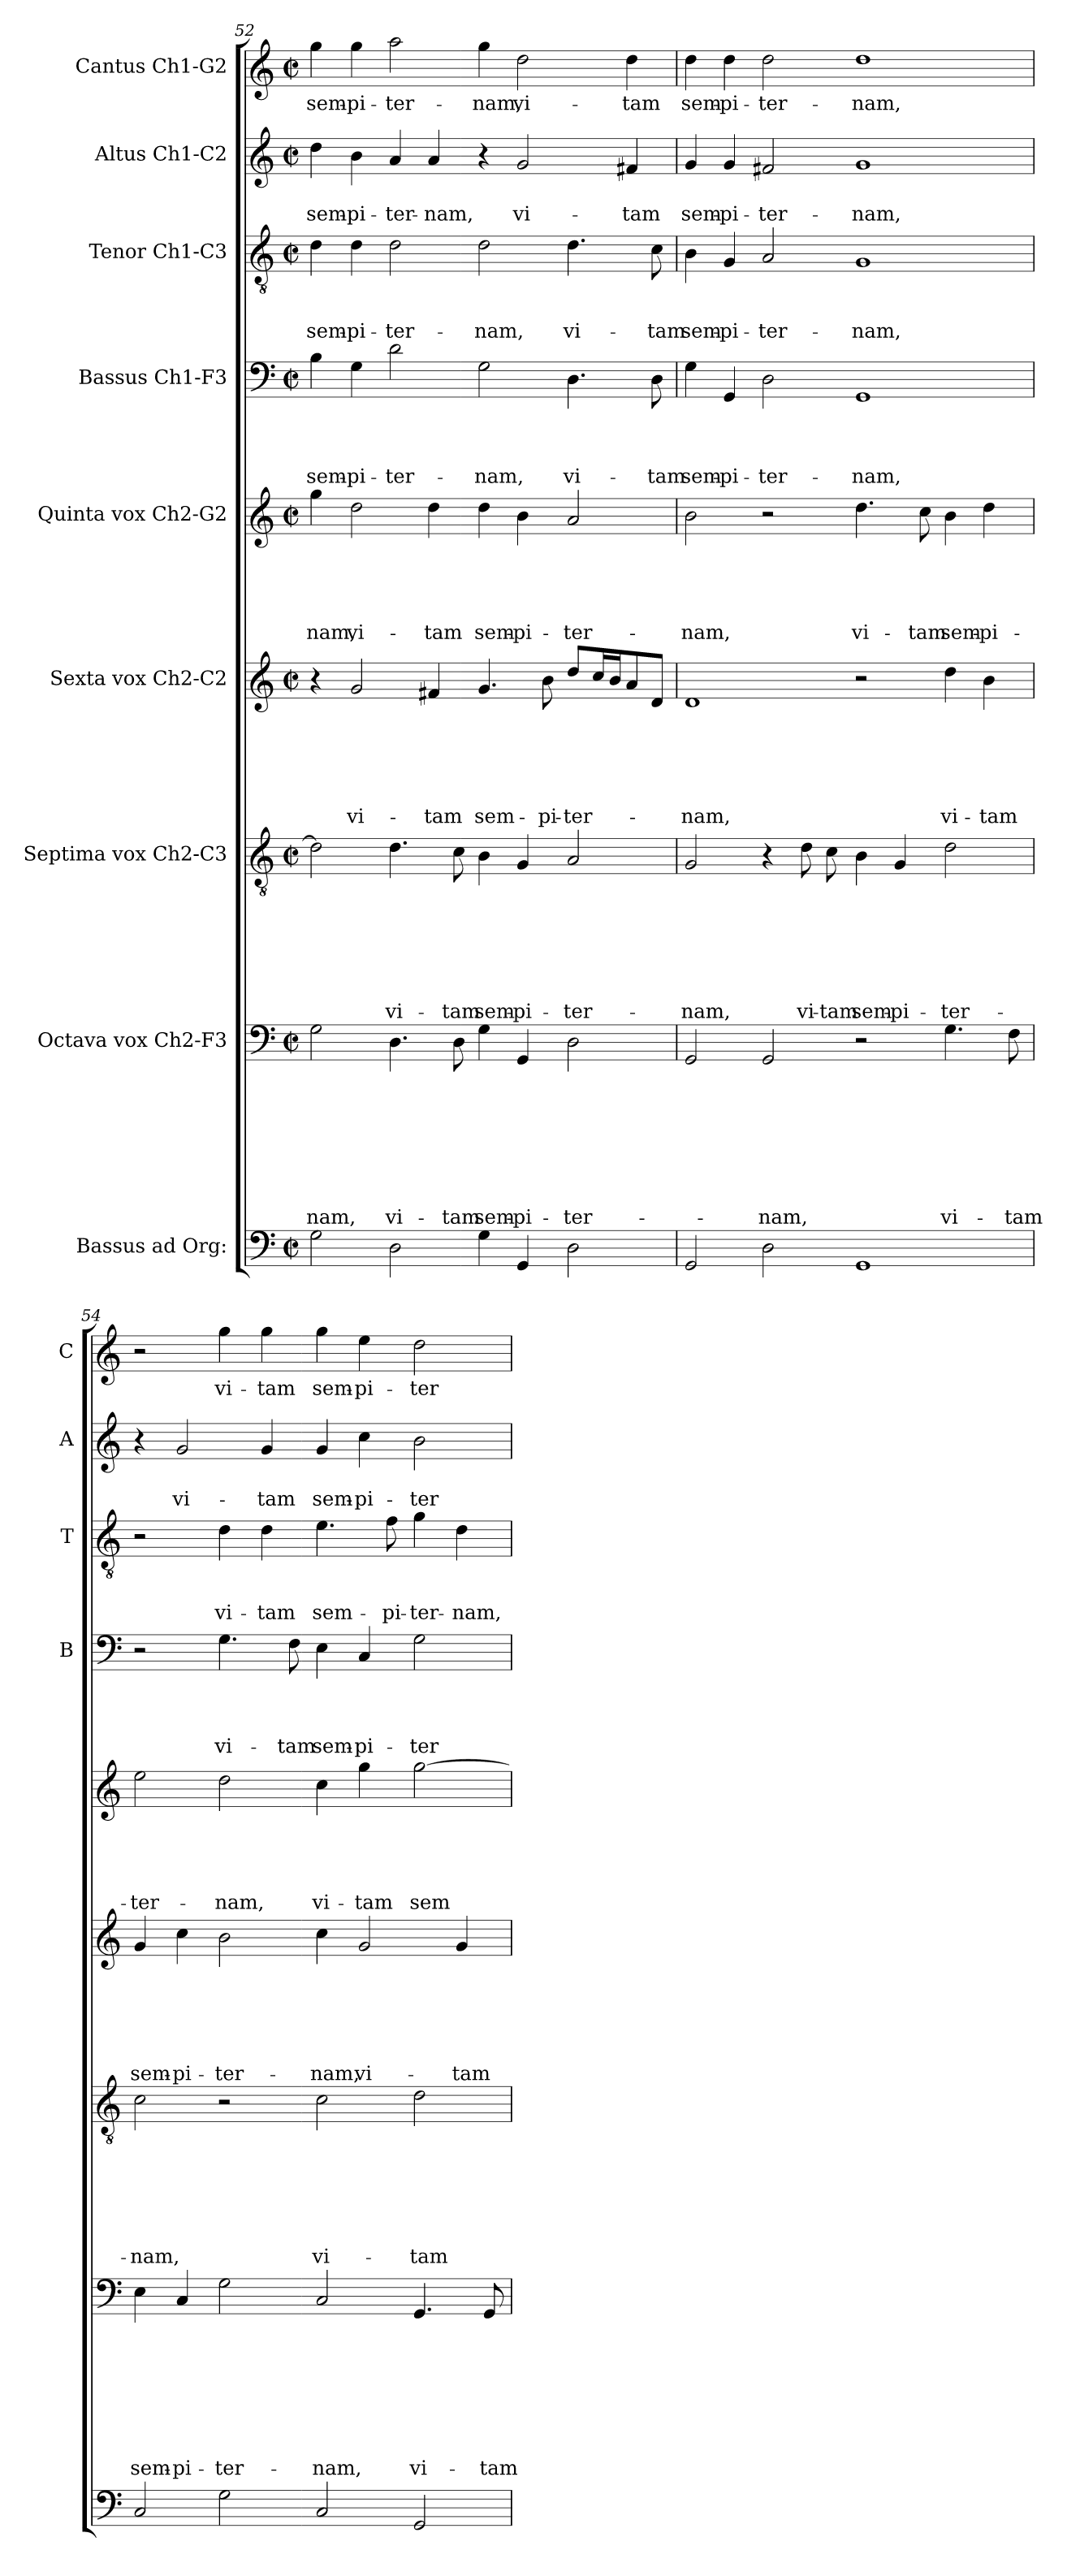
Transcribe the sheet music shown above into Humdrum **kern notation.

**kern	**kern	**text	**text	**text	**text	**text	**text	**text	**text	**kern	**text	**text	**text	**text	**text	**text	**text	**kern	**text	**text	**text	**text	**text	**text	**kern	**text	**text	**text	**text	**text	**kern	**text	**text	**text	**text	**kern	**text	**text	**text	**kern	**text	**text	**kern	**text
*part9	*part8	*part8	*part8	*part8	*part8	*part8	*part8	*part8	*part8	*part7	*part7	*part7	*part7	*part7	*part7	*part7	*part7	*part6	*part6	*part6	*part6	*part6	*part6	*part6	*part5	*part5	*part5	*part5	*part5	*part5	*part4	*part4	*part4	*part4	*part4	*part3	*part3	*part3	*part3	*part2	*part2	*part2	*part1	*part1
*staff9	*staff8	*staff8	*staff8	*staff8	*staff8	*staff8	*staff8	*staff8	*staff8	*staff7	*staff7	*staff7	*staff7	*staff7	*staff7	*staff7	*staff7	*staff6	*staff6	*staff6	*staff6	*staff6	*staff6	*staff6	*staff5	*staff5	*staff5	*staff5	*staff5	*staff5	*staff4	*staff4	*staff4	*staff4	*staff4	*staff3	*staff3	*staff3	*staff3	*staff2	*staff2	*staff2	*staff1	*staff1
*I"Bassus ad Org:	*I"Octava vox Ch2-F3	*	*	*	*	*	*	*	*	*I"Septima vox Ch2-C3	*	*	*	*	*	*	*	*I"Sexta vox Ch2-C2	*	*	*	*	*	*	*I"Quinta vox Ch2-G2	*	*	*	*	*	*I"Bassus Ch1-F3	*	*	*	*	*I"Tenor Ch1-C3	*	*	*	*I"Altus Ch1-C2	*	*	*I"Cantus Ch1-G2	*
*	*	*	*	*	*	*	*	*	*	*	*	*	*	*	*	*	*	*	*	*	*	*	*	*	*	*	*	*	*	*	*I'B	*	*	*	*	*I'T	*	*	*	*I'A	*	*	*I'C	*
!!LO:PB:g=z
*clefF4	*clefF4	*	*	*	*	*	*	*	*	*clefGv2	*	*	*	*	*	*	*	*clefG2	*	*	*	*	*	*	*clefG2	*	*	*	*	*	*clefF4	*	*	*	*	*clefGv2	*	*	*	*clefG2	*	*	*clefG2	*
*k[]	*k[]	*	*	*	*	*	*	*	*	*k[]	*	*	*	*	*	*	*	*k[]	*	*	*	*	*	*	*k[]	*	*	*	*	*	*k[]	*	*	*	*	*k[]	*	*	*	*k[]	*	*	*k[]	*
*C:	*C:	*	*	*	*	*	*	*	*	*C:	*	*	*	*	*	*	*	*C:	*	*	*	*	*	*	*C:	*	*	*	*	*	*C:	*	*	*	*	*C:	*	*	*	*C:	*	*	*C:	*
*M2/2	*M2/2	*	*	*	*	*	*	*	*	*M2/2	*	*	*	*	*	*	*	*M2/2	*	*	*	*	*	*	*M2/2	*	*	*	*	*	*M2/2	*	*	*	*	*M2/2	*	*	*	*M2/2	*	*	*M2/2	*
*met(c|)	*met(c|)	*	*	*	*	*	*	*	*	*met(c|)	*	*	*	*	*	*	*	*met(c|)	*	*	*	*	*	*	*met(c|)	*	*	*	*	*	*met(c|)	*	*	*	*	*met(c|)	*	*	*	*met(c|)	*	*	*met(c|)	*
=52	=52	=52	=52	=52	=52	=52	=52	=52	=52	=52	=52	=52	=52	=52	=52	=52	=52	=52	=52	=52	=52	=52	=52	=52	=52	=52	=52	=52	=52	=52	=52	=52	=52	=52	=52	=52	=52	=52	=52	=52	=52	=52	=52	=52
!	!	!	!	!	!	!	!	!	!LO:LY:b	!	!	!	!	!	!	!	!	!	!	!	!	!	!	!	!	!	!	!	!	!LO:LY:b	!	!	!	!	!LO:LY:b	!	!	!	!LO:LY:b	!	!	!LO:LY:b	!	!LO:LY:b
2G\	2G\	.	.	.	.	.	.	.	-nam,	2d\]	.	.	.	.	.	.	.	4r	.	.	.	.	.	.	4gg\	.	.	.	.	-nam,	4B\	.	.	.	sem-	4d\	.	.	sem-	4dd\	.	sem-	4gg\	sem-
!	!	!	!	!	!	!	!	!	!	!	!	!	!	!	!	!	!	!	!	!	!	!	!	!LO:LY:b	!	!	!	!	!	!LO:LY:b	!	!	!	!	!LO:LY:b	!	!	!	!LO:LY:b	!	!	!LO:LY:b	!	!LO:LY:b
.	.	.	.	.	.	.	.	.	.	.	.	.	.	.	.	.	.	2g/	.	.	.	.	.	vi-	2dd\	.	.	.	.	vi-	4G\	.	.	.	-pi-	4d\	.	.	-pi-	4b\	.	-pi-	4gg\	-pi-
!	!	!	!	!	!	!	!	!	!LO:LY:b	!	!	!	!	!	!	!	!LO:LY:b	!	!	!	!	!	!	!	!	!	!	!	!	!	!	!	!	!	!LO:LY:b	!	!	!	!LO:LY:b	!	!	!LO:LY:b	!	!LO:LY:b
2D\	4.D\	.	.	.	.	.	.	.	vi-	4.d\	.	.	.	.	.	.	vi-	.	.	.	.	.	.	.	.	.	.	.	.	.	2d\	.	.	.	-ter-	2d\	.	.	-ter-	4a/	.	-ter-	2aa\	-ter-
!	!	!	!	!	!	!	!	!	!	!	!	!	!	!	!	!	!	!	!	!	!	!	!	!LO:LY:b	!	!	!	!	!	!LO:LY:b	!	!	!	!	!	!	!	!	!	!	!	!LO:LY:b	!	!
.	.	.	.	.	.	.	.	.	.	.	.	.	.	.	.	.	.	4f#X/	.	.	.	.	.	-tam	4dd\	.	.	.	.	-tam	.	.	.	.	.	.	.	.	.	4a/	.	-nam,	.	.
!	!	!	!	!	!	!	!	!	!LO:LY:b	!	!	!	!	!	!	!	!LO:LY:b	!	!	!	!	!	!	!	!	!	!	!	!	!	!	!	!	!	!	!	!	!	!	!	!	!	!	!
.	8D\	.	.	.	.	.	.	.	-tam	8c\	.	.	.	.	.	.	-tam	.	.	.	.	.	.	.	.	.	.	.	.	.	.	.	.	.	.	.	.	.	.	.	.	.	.	.
!	!	!	!	!	!	!	!	!	!LO:LY:b	!	!	!	!	!	!	!	!LO:LY:b	!	!	!	!	!	!	!LO:LY:b	!	!	!	!	!	!LO:LY:b	!	!	!	!	!LO:LY:b	!	!	!	!LO:LY:b	!	!	!	!	!LO:LY:b
4G\	4G\	.	.	.	.	.	.	.	sem-	4B\	.	.	.	.	.	.	sem-	4.g/	.	.	.	.	.	sem-	4dd\	.	.	.	.	sem-	2G\	.	.	.	-nam,	2d\	.	.	-nam,	4r	.	.	4gg\	-nam,
!	!	!	!	!	!	!	!	!	!LO:LY:b	!	!	!	!	!	!	!	!LO:LY:b	!	!	!	!	!	!	!	!	!	!	!	!	!LO:LY:b	!	!	!	!	!	!	!	!	!	!	!	!LO:LY:b	!	!LO:LY:b
4GG/	4GG/	.	.	.	.	.	.	.	-pi-	4G/	.	.	.	.	.	.	-pi-	.	.	.	.	.	.	.	4b\	.	.	.	.	-pi-	.	.	.	.	.	.	.	.	.	2g/	.	vi-	2dd\	vi-
!	!	!	!	!	!	!	!	!	!	!	!	!	!	!	!	!	!	!	!	!	!	!	!	!LO:LY:b	!	!	!	!	!	!	!	!	!	!	!	!	!	!	!	!	!	!	!	!
.	.	.	.	.	.	.	.	.	.	.	.	.	.	.	.	.	.	8b\	.	.	.	.	.	-pi-	.	.	.	.	.	.	.	.	.	.	.	.	.	.	.	.	.	.	.	.
!	!	!	!	!	!	!	!	!	!LO:LY:b	!	!	!	!	!	!	!	!LO:LY:b	!	!	!	!	!	!	!LO:LY:b	!	!	!	!	!	!LO:LY:b	!	!	!	!	!LO:LY:b	!	!	!	!LO:LY:b	!	!	!	!	!
2D\	2D\	.	.	.	.	.	.	.	-ter-	2A/	.	.	.	.	.	.	-ter-	8dd/L	.	.	.	.	.	-ter-	2a/	.	.	.	.	-ter-	4.D\	.	.	.	vi-	4.d\	.	.	vi-	.	.	.	.	.
.	.	.	.	.	.	.	.	.	.	.	.	.	.	.	.	.	.	16cc/L	.	.	.	.	.	.	.	.	.	.	.	.	.	.	.	.	.	.	.	.	.	.	.	.	.	.
.	.	.	.	.	.	.	.	.	.	.	.	.	.	.	.	.	.	16b/J	.	.	.	.	.	.	.	.	.	.	.	.	.	.	.	.	.	.	.	.	.	.	.	.	.	.
!	!	!	!	!	!	!	!	!	!	!	!	!	!	!	!	!	!	!	!	!	!	!	!	!	!	!	!	!	!	!	!	!	!	!	!	!	!	!	!	!	!	!LO:LY:b	!	!LO:LY:b
.	.	.	.	.	.	.	.	.	.	.	.	.	.	.	.	.	.	8a/	.	.	.	.	.	.	.	.	.	.	.	.	.	.	.	.	.	.	.	.	.	4f#X/	.	-tam	4dd\	-tam
!	!	!	!	!	!	!	!	!	!	!	!	!	!	!	!	!	!	!	!	!	!	!	!	!	!	!	!	!	!	!	!	!	!	!	!LO:LY:b	!	!	!	!LO:LY:b	!	!	!	!	!
.	.	.	.	.	.	.	.	.	.	.	.	.	.	.	.	.	.	8d/J	.	.	.	.	.	.	.	.	.	.	.	.	8D\	.	.	.	-tam	8c\	.	.	-tam	.	.	.	.	.
=53	=53	=53	=53	=53	=53	=53	=53	=53	=53	=53	=53	=53	=53	=53	=53	=53	=53	=53	=53	=53	=53	=53	=53	=53	=53	=53	=53	=53	=53	=53	=53	=53	=53	=53	=53	=53	=53	=53	=53	=53	=53	=53	=53	=53
!	!	!	!	!	!	!	!	!	!	!	!	!	!	!	!	!	!LO:LY:b	!	!	!	!	!	!	!LO:LY:b	!	!	!	!	!	!LO:LY:b	!	!	!	!	!LO:LY:b	!	!	!	!LO:LY:b	!	!	!LO:LY:b	!	!LO:LY:b
2GG/	2GG/	.	.	.	.	.	.	.	.	2G/	.	.	.	.	.	.	-nam,	1d	.	.	.	.	.	-nam,	2b\	.	.	.	.	-nam,	4G\	.	.	.	sem-	4B\	.	.	sem-	4g/	.	sem-	4dd\	sem-
!	!	!	!	!	!	!	!	!	!	!	!	!	!	!	!	!	!	!	!	!	!	!	!	!	!	!	!	!	!	!	!	!	!	!	!LO:LY:b	!	!	!	!LO:LY:b	!	!	!LO:LY:b	!	!LO:LY:b
.	.	.	.	.	.	.	.	.	.	.	.	.	.	.	.	.	.	.	.	.	.	.	.	.	.	.	.	.	.	.	4GG/	.	.	.	-pi-	4G/	.	.	-pi-	4g/	.	-pi-	4dd\	-pi-
!	!	!	!	!	!	!	!	!	!LO:LY:b	!	!	!	!	!	!	!	!	!	!	!	!	!	!	!	!	!	!	!	!	!	!	!	!	!	!LO:LY:b	!	!	!	!LO:LY:b	!	!	!LO:LY:b	!	!LO:LY:b
2D\	2GG/	.	.	.	.	.	.	.	-nam,	4r	.	.	.	.	.	.	.	.	.	.	.	.	.	.	2r	.	.	.	.	.	2D\	.	.	.	-ter-	2A/	.	.	-ter-	2f#X/	.	-ter-	2dd\	-ter-
!	!	!	!	!	!	!	!	!	!	!	!	!	!	!	!	!	!LO:LY:b	!	!	!	!	!	!	!	!	!	!	!	!	!	!	!	!	!	!	!	!	!	!	!	!	!	!	!
.	.	.	.	.	.	.	.	.	.	8d\	.	.	.	.	.	.	vi-	.	.	.	.	.	.	.	.	.	.	.	.	.	.	.	.	.	.	.	.	.	.	.	.	.	.	.
!	!	!	!	!	!	!	!	!	!	!	!	!	!	!	!	!	!LO:LY:b	!	!	!	!	!	!	!	!	!	!	!	!	!	!	!	!	!	!	!	!	!	!	!	!	!	!	!
.	.	.	.	.	.	.	.	.	.	8c\	.	.	.	.	.	.	-tam	.	.	.	.	.	.	.	.	.	.	.	.	.	.	.	.	.	.	.	.	.	.	.	.	.	.	.
!	!	!	!	!	!	!	!	!	!	!	!	!	!	!	!	!	!LO:LY:b	!	!	!	!	!	!	!	!	!	!	!	!	!LO:LY:b	!	!	!	!	!LO:LY:b	!	!	!	!LO:LY:b	!	!	!LO:LY:b	!	!LO:LY:b
1GG	2r	.	.	.	.	.	.	.	.	4B\	.	.	.	.	.	.	sem-	2r	.	.	.	.	.	.	4.dd\	.	.	.	.	vi-	1GG	.	.	.	-nam,	1G	.	.	-nam,	1g	.	-nam,	1dd	-nam,
!	!	!	!	!	!	!	!	!	!	!	!	!	!	!	!	!	!LO:LY:b	!	!	!	!	!	!	!	!	!	!	!	!	!	!	!	!	!	!	!	!	!	!	!	!	!	!	!
.	.	.	.	.	.	.	.	.	.	4G/	.	.	.	.	.	.	-pi-	.	.	.	.	.	.	.	.	.	.	.	.	.	.	.	.	.	.	.	.	.	.	.	.	.	.	.
!	!	!	!	!	!	!	!	!	!	!	!	!	!	!	!	!	!	!	!	!	!	!	!	!	!	!	!	!	!	!LO:LY:b	!	!	!	!	!	!	!	!	!	!	!	!	!	!
.	.	.	.	.	.	.	.	.	.	.	.	.	.	.	.	.	.	.	.	.	.	.	.	.	8cc\	.	.	.	.	-tam	.	.	.	.	.	.	.	.	.	.	.	.	.	.
!	!	!	!	!	!	!	!	!	!LO:LY:b	!	!	!	!	!	!	!	!LO:LY:b	!	!	!	!	!	!	!LO:LY:b	!	!	!	!	!	!LO:LY:b	!	!	!	!	!	!	!	!	!	!	!	!	!	!
.	4.G\	.	.	.	.	.	.	.	vi-	2d\	.	.	.	.	.	.	-ter-	4dd\	.	.	.	.	.	vi-	4b\	.	.	.	.	sem-	.	.	.	.	.	.	.	.	.	.	.	.	.	.
!	!	!	!	!	!	!	!	!	!	!	!	!	!	!	!	!	!	!	!	!	!	!	!	!LO:LY:b	!	!	!	!	!	!LO:LY:b	!	!	!	!	!	!	!	!	!	!	!	!	!	!
.	.	.	.	.	.	.	.	.	.	.	.	.	.	.	.	.	.	4b\	.	.	.	.	.	-tam	4dd\	.	.	.	.	-pi-	.	.	.	.	.	.	.	.	.	.	.	.	.	.
!	!	!	!	!	!	!	!	!	!LO:LY:b	!	!	!	!	!	!	!	!	!	!	!	!	!	!	!	!	!	!	!	!	!	!	!	!	!	!	!	!	!	!	!	!	!	!	!
.	8F\	.	.	.	.	.	.	.	-tam	.	.	.	.	.	.	.	.	.	.	.	.	.	.	.	.	.	.	.	.	.	.	.	.	.	.	.	.	.	.	.	.	.	.	.
=54	=54	=54	=54	=54	=54	=54	=54	=54	=54	=54	=54	=54	=54	=54	=54	=54	=54	=54	=54	=54	=54	=54	=54	=54	=54	=54	=54	=54	=54	=54	=54	=54	=54	=54	=54	=54	=54	=54	=54	=54	=54	=54	=54	=54
!	!	!	!	!	!	!	!	!	!LO:LY:b	!	!	!	!	!	!	!	!LO:LY:b	!	!	!	!	!	!	!LO:LY:b	!	!	!	!	!	!LO:LY:b	!	!	!	!	!	!	!	!	!	!	!	!	!	!
2C/	4E\	.	.	.	.	.	.	.	sem-	2c\	.	.	.	.	.	.	-nam,	4g/	.	.	.	.	.	sem-	2ee\	.	.	.	.	-ter-	2r	.	.	.	.	2r	.	.	.	4r	.	.	2r	.
!	!	!	!	!	!	!	!	!	!LO:LY:b	!	!	!	!	!	!	!	!	!	!	!	!	!	!	!LO:LY:b	!	!	!	!	!	!	!	!	!	!	!	!	!	!	!	!	!	!LO:LY:b	!	!
.	4C/	.	.	.	.	.	.	.	-pi-	.	.	.	.	.	.	.	.	4cc\	.	.	.	.	.	-pi-	.	.	.	.	.	.	.	.	.	.	.	.	.	.	.	2g/	.	vi-	.	.
!	!	!	!	!	!	!	!	!	!LO:LY:b	!	!	!	!	!	!	!	!	!	!	!	!	!	!	!LO:LY:b	!	!	!	!	!	!LO:LY:b	!	!	!	!	!LO:LY:b	!	!	!	!LO:LY:b	!	!	!	!	!LO:LY:b
2G\	2G\	.	.	.	.	.	.	.	-ter-	2r	.	.	.	.	.	.	.	2b\	.	.	.	.	.	-ter-	2dd\	.	.	.	.	-nam,	4.G\	.	.	.	vi-	4d\	.	.	vi-	.	.	.	4gg\	vi-
!	!	!	!	!	!	!	!	!	!	!	!	!	!	!	!	!	!	!	!	!	!	!	!	!	!	!	!	!	!	!	!	!	!	!	!	!	!	!	!LO:LY:b	!	!	!LO:LY:b	!	!LO:LY:b
.	.	.	.	.	.	.	.	.	.	.	.	.	.	.	.	.	.	.	.	.	.	.	.	.	.	.	.	.	.	.	.	.	.	.	.	4d\	.	.	-tam	4g/	.	-tam	4gg\	-tam
!	!	!	!	!	!	!	!	!	!	!	!	!	!	!	!	!	!	!	!	!	!	!	!	!	!	!	!	!	!	!	!	!	!	!	!LO:LY:b	!	!	!	!	!	!	!	!	!
.	.	.	.	.	.	.	.	.	.	.	.	.	.	.	.	.	.	.	.	.	.	.	.	.	.	.	.	.	.	.	8F\	.	.	.	-tam	.	.	.	.	.	.	.	.	.
!	!	!	!	!	!	!	!	!	!LO:LY:b	!	!	!	!	!	!	!	!LO:LY:b	!	!	!	!	!	!	!LO:LY:b	!	!	!	!	!	!LO:LY:b	!	!	!	!	!LO:LY:b	!	!	!	!LO:LY:b	!	!	!LO:LY:b	!	!LO:LY:b
2C/	2C/	.	.	.	.	.	.	.	-nam,	2c\	.	.	.	.	.	.	vi-	4cc\	.	.	.	.	.	-nam,	4cc\	.	.	.	.	vi-	4E\	.	.	.	sem-	4.e\	.	.	sem-	4g/	.	sem-	4gg\	sem-
!	!	!	!	!	!	!	!	!	!	!	!	!	!	!	!	!	!	!	!	!	!	!	!	!LO:LY:b	!	!	!	!	!	!LO:LY:b	!	!	!	!	!LO:LY:b	!	!	!	!	!	!	!LO:LY:b	!	!LO:LY:b
.	.	.	.	.	.	.	.	.	.	.	.	.	.	.	.	.	.	2g/	.	.	.	.	.	vi-	4gg\	.	.	.	.	-tam	4C/	.	.	.	-pi-	.	.	.	.	4cc\	.	-pi-	4ee\	-pi-
!	!	!	!	!	!	!	!	!	!	!	!	!	!	!	!	!	!	!	!	!	!	!	!	!	!	!	!	!	!	!	!	!	!	!	!	!	!	!	!LO:LY:b	!	!	!	!	!
.	.	.	.	.	.	.	.	.	.	.	.	.	.	.	.	.	.	.	.	.	.	.	.	.	.	.	.	.	.	.	.	.	.	.	.	8f\	.	.	-pi-	.	.	.	.	.
!	!	!	!	!	!	!	!	!	!LO:LY:b	!	!	!	!	!	!	!	!LO:LY:b	!	!	!	!	!	!	!	!	!	!	!	!	!LO:LY:b	!	!	!	!	!LO:LY:b	!	!	!	!LO:LY:b	!	!	!LO:LY:b	!	!LO:LY:b
2GG/	4.GG/	.	.	.	.	.	.	.	vi-	2d\	.	.	.	.	.	.	-tam	.	.	.	.	.	.	.	[2gg\	.	.	.	.	sem-	2G\	.	.	.	-ter-	4g\	.	.	-ter-	2b\	.	-ter-	2dd\	-ter-
!	!	!	!	!	!	!	!	!	!	!	!	!	!	!	!	!	!	!	!	!	!	!	!	!LO:LY:b	!	!	!	!	!	!	!	!	!	!	!	!	!	!	!LO:LY:b	!	!	!	!	!
.	.	.	.	.	.	.	.	.	.	.	.	.	.	.	.	.	.	4g/	.	.	.	.	.	-tam	.	.	.	.	.	.	.	.	.	.	.	4d\	.	.	-nam,	.	.	.	.	.
!	!	!	!	!	!	!	!	!	!LO:LY:b	!	!	!	!	!	!	!	!	!	!	!	!	!	!	!	!	!	!	!	!	!	!	!	!	!	!	!	!	!	!	!	!	!	!	!
.	8GG/	.	.	.	.	.	.	.	-tam	.	.	.	.	.	.	.	.	.	.	.	.	.	.	.	.	.	.	.	.	.	.	.	.	.	.	.	.	.	.	.	.	.	.	.
=	=	=	=	=	=	=	=	=	=	=	=	=	=	=	=	=	=	=	=	=	=	=	=	=	=	=	=	=	=	=	=	=	=	=	=	=	=	=	=	=	=	=	=	=
*-	*-	*-	*-	*-	*-	*-	*-	*-	*-	*-	*-	*-	*-	*-	*-	*-	*-	*-	*-	*-	*-	*-	*-	*-	*-	*-	*-	*-	*-	*-	*-	*-	*-	*-	*-	*-	*-	*-	*-	*-	*-	*-	*-	*-
